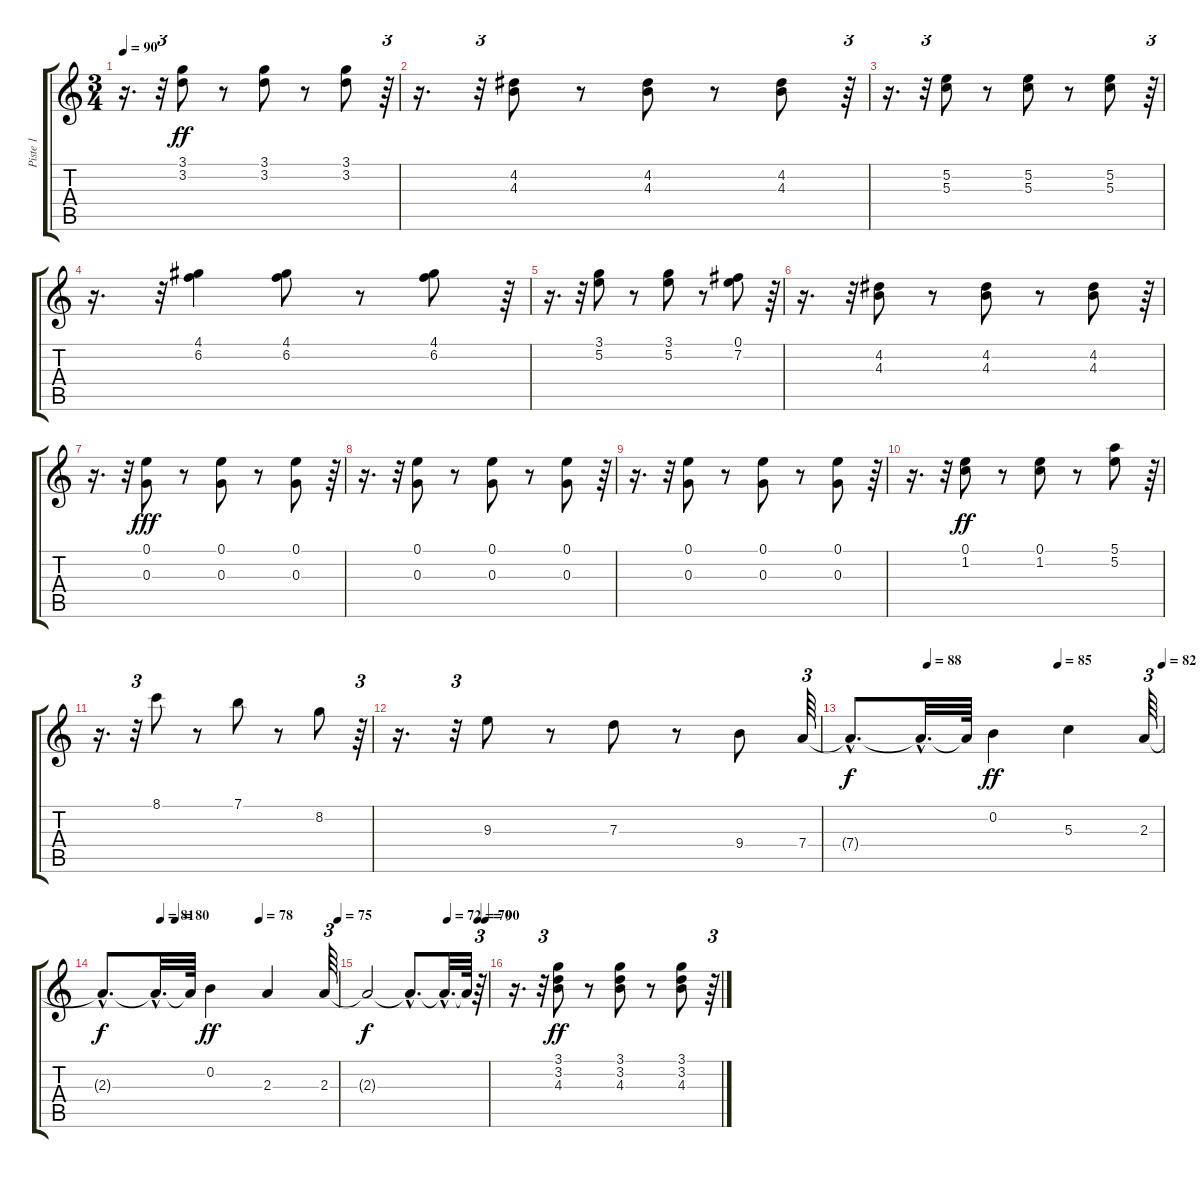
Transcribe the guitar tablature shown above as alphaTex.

\track ("Piste 1" "Piste 1") {instrument acousticguitarnylon}
\staff {score tabs}
\tuning (E4 B3 G3 D3 A2 E2) {hide}
\ts (3 4)
\tempo 90
\clef g2
\ks c
r.16{d dy ff} r.32{tu (3 2)} (3.1 3.2).8 r.8 (3.1 3.2).8 r.8 (3.1 3.2).8 r.64{tu (3 2)} |
r.16{d} r.32{tu (3 2)} (4.2 4.3).8 r.8 (4.2 4.3).8 r.8 (4.2 4.3).8 r.64{tu (3 2)} |
r.16{d} r.32{tu (3 2)} (5.2 5.3).8 r.8 (5.2 5.3).8 r.8 (5.2 5.3).8 r.64{tu (3 2)} |
r.16{d} r.32{tu (3 2)} (4.1 6.2).4 (4.1 6.2).8 r.8 (4.1 6.2).8 r.64{tu (3 2)} |
r.16{d} r.32{tu (3 2)} (3.1 5.2).8 r.8 (3.1 5.2).8 r.8 (0.1 7.2).8 r.64{tu (3 2)} |
r.16{d} r.32{tu (3 2)} (4.2 4.3).8 r.8 (4.2 4.3).8 r.8 (4.2 4.3).8 r.64{tu (3 2)} |
r.16{d} r.32{tu (3 2)} (0.1 0.3).8{dy fff} r.8 (0.1 0.3).8 r.8 (0.1 0.3).8 r.64{tu (3 2)} |
r.16{d} r.32{tu (3 2)} (0.1 0.3).8 r.8 (0.1 0.3).8 r.8 (0.1 0.3).8 r.64{tu (3 2)} |
r.16{d} r.32{tu (3 2)} (0.1 0.3).8 r.8 (0.1 0.3).8 r.8 (0.1 0.3).8 r.64{tu (3 2)} |
r.16{d} r.32{tu (3 2)} (0.1 1.2).8{dy ff} r.8 (0.1 1.2).8 r.8 (5.1 5.2).8 r.64{tu (3 2)} |
r.16{d} r.32{tu (3 2)} 8.1.8 r.8 7.1.8 r.8 8.2.8 r.64{tu (3 2)} |
r.16{d} r.32{tu (3 2)} 9.3.8 r.8 7.3.8 r.8 9.4.8 7.4.64{tu (3 2)} |
\tempo (88 0.25)
\tempo (85 0.6666666666666666)
\tempo (82 1)
7.4{hac t}.8{d dy f} 7.4{hac t}.32{d} 7.4{t}.64 0.2.4{dy ff} 5.3.4 2.3.64{tu (3 2)} |
\tempo (81 0.25)
\tempo (80 0.3125)
\tempo (78 0.6666666666666666)
\tempo (75 1)
2.3{hac t}.8{d dy f} 2.3{hac t}.32{d} 2.3{t}.64 0.2.4{dy ff} 2.3.4 2.3.64{tu (3 2)} |
\tempo (72 0.6666666666666666)
\tempo (70 0.9166666666666666)
\tempo (90 0.9791666666666666)
2.3{t}.2{dy f} 2.3{hac t}.8{d} 2.3{hac t}.32{d} 2.3{t}.64 r.64{tu (3 2)} |
r.16{d} r.32{tu (3 2)} (3.1 3.2 4.3).8{dy ff} r.8 (3.1 3.2 4.3).8 r.8 (3.1 3.2 4.3).8 r.64{tu (3 2)}
